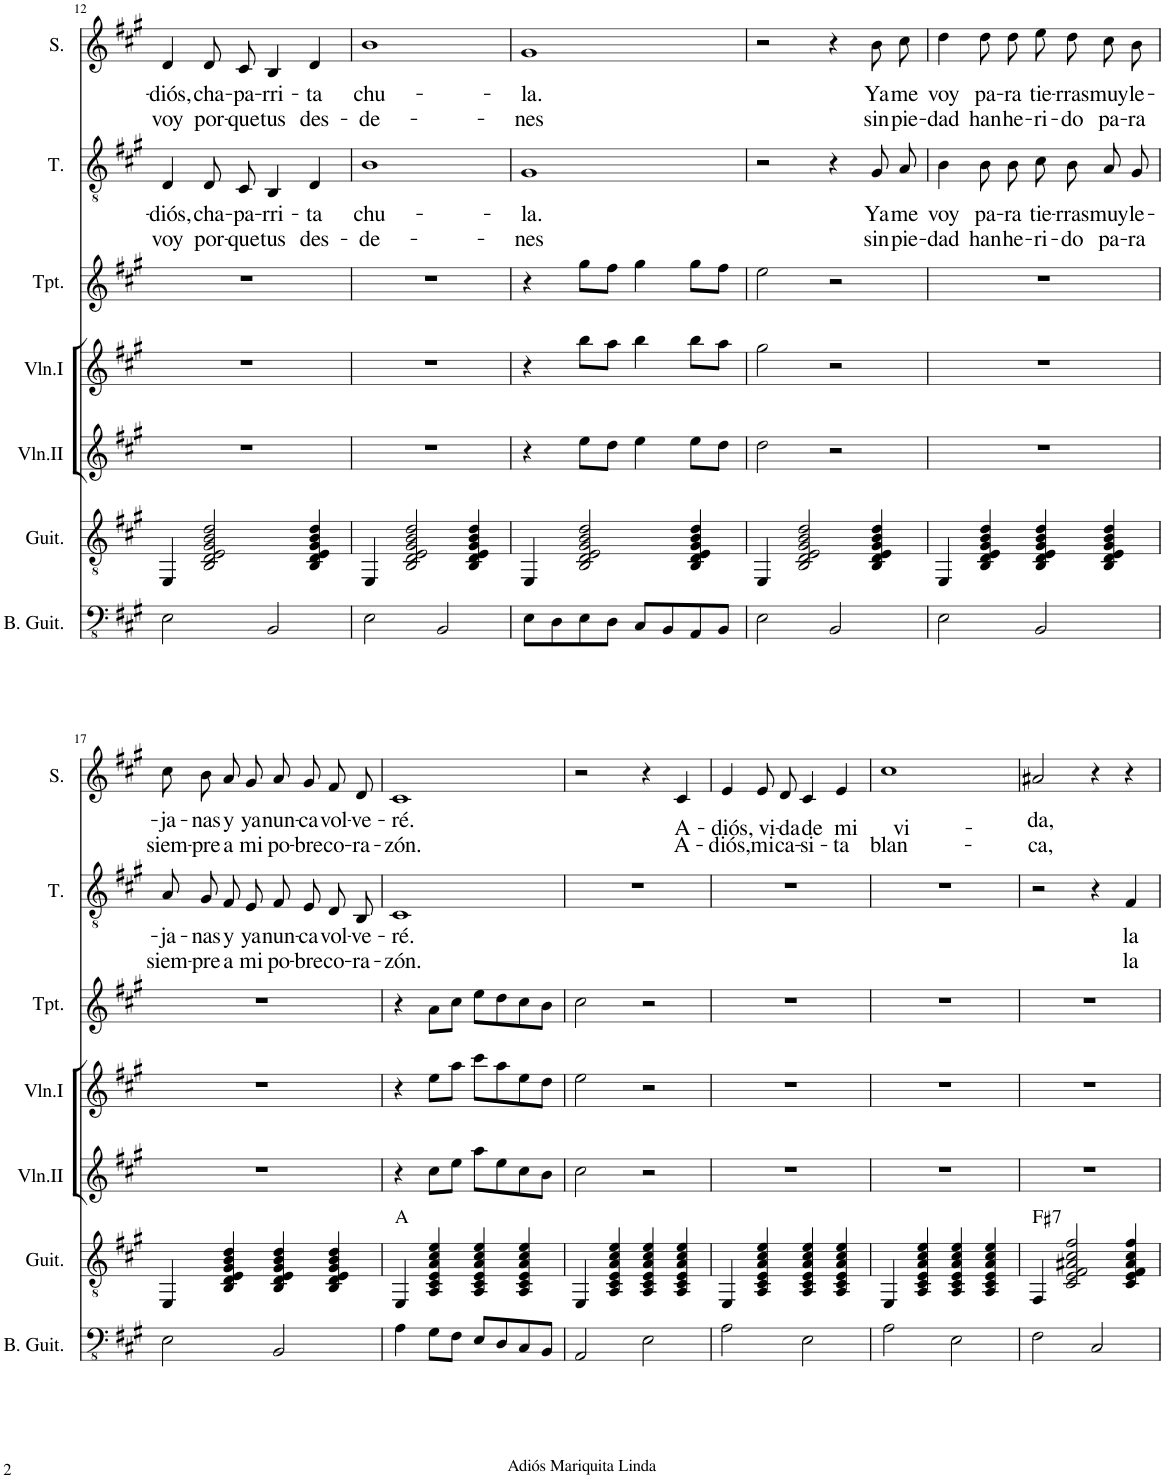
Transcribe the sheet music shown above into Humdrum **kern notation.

**kern	**kern	**harte	**kern	**kern	**kern	**kern	**text	**text	**kern	**text	**text
*part7	*part6	*part6	*part5	*part4	*part3	*part2	*part2	*part2	*part1	*part1	*part1
*staff7	*staff6	*	*staff5	*staff4	*staff3	*staff2	*staff2	*staff2	*staff1	*staff1	*staff1
*I"Bass Guitar	*I"Guitar	*	*I"Violin II	*I"Violin I	*I"Trumpet	*I"Tenor	*	*	*I"Soprano	*	*
*I'B. Guit.	*I'Guit.	*	*I'Vln.II	*I'Vln.I	*I'Tpt.	*I'T.	*	*	*I'S.	*	*
!!LO:PB:g=z
*clefFv4	*clefGv2	*	*clefG2	*clefG2	*clefG2	*clefGv2	*	*	*clefG2	*	*
*k[f#c#g#]	*k[f#c#g#]	*	*k[f#c#g#]	*k[f#c#g#]	*k[f#c#g#]	*k[f#c#g#]	*	*	*k[f#c#g#]	*	*
*M4/4	*M4/4	*	*M4/4	*M4/4	*M4/4	*M4/4	*	*	*M4/4	*	*
*met(c)	*met(c)	*	*met(c)	*met(c)	*met(c)	*met(c)	*	*	*met(c)	*	*
=12	=12	=12	=12	=12	=12	=12	=12	=12	=12	=12	=12
!	!	!	!	!	!	!	!LO:LY:b	!LO:LY:b	!	!LO:LY:b	!LO:LY:b
2EE\	4EE/	.	1r	1r	1r	4D/	-diós,	voy	4d/	-diós,	voy
!	!	!	!	!	!	!	!LO:LY:b	!LO:LY:b	!	!LO:LY:b	!LO:LY:b
.	2BB/ 2D/ 2E/ 2G#/ 2B/ 2d/	.	.	.	.	8D/L	cha-	por-	8d/L	cha-	por-
!	!	!	!	!	!	!	!LO:LY:b	!LO:LY:b	!	!LO:LY:b	!LO:LY:b
.	.	.	.	.	.	8C#/J	-pa-	-que	8c#/J	-pa-	-que
!	!	!	!	!	!	!	!LO:LY:b	!LO:LY:b	!	!LO:LY:b	!LO:LY:b
2BBB/	.	.	.	.	.	4BB/	-rri-	tus	4B/	-rri-	tus
!	!	!	!	!	!	!	!LO:LY:b	!LO:LY:b	!	!LO:LY:b	!LO:LY:b
.	4BB/ 4D/ 4E/ 4G#/ 4B/ 4d/	.	.	.	.	4D/	-ta	des-	4d/	-ta	des-
=13	=13	=13	=13	=13	=13	=13	=13	=13	=13	=13	=13
!	!	!	!	!	!	!	!LO:LY:b	!LO:LY:b	!	!LO:LY:b	!LO:LY:b
2EE\	4EE/	.	1r	1r	1r	1B	chu-	-de-	1b	chu-	-de-
.	2BB/ 2D/ 2E/ 2G#/ 2B/ 2d/	.	.	.	.	.	.	.	.	.	.
2BBB/	.	.	.	.	.	.	.	.	.	.	.
.	4BB/ 4D/ 4E/ 4G#/ 4B/ 4d/	.	.	.	.	.	.	.	.	.	.
=14	=14	=14	=14	=14	=14	=14	=14	=14	=14	=14	=14
!	!	!	!	!	!	!	!LO:LY:b	!LO:LY:b	!	!LO:LY:b	!LO:LY:b
8EE\L	4EE/	.	4r	4r	4r	1G#	-la.	-nes	1g#	-la.	-nes
8DD\	.	.	.	.	.	.	.	.	.	.	.
8EE\	2BB/ 2D/ 2E/ 2G#/ 2B/ 2d/	.	8ee\L	8bb\L	8gg#\L	.	.	.	.	.	.
8DD\J	.	.	8dd\J	8aa\J	8ff#\J	.	.	.	.	.	.
8CC#/L	.	.	4ee\	4bb\	4gg#\	.	.	.	.	.	.
8BBB/	.	.	.	.	.	.	.	.	.	.	.
8AAA/	4BB/ 4D/ 4E/ 4G#/ 4B/ 4d/	.	8ee\L	8bb\L	8gg#\L	.	.	.	.	.	.
8BBB/J	.	.	8dd\J	8aa\J	8ff#\J	.	.	.	.	.	.
=15	=15	=15	=15	=15	=15	=15	=15	=15	=15	=15	=15
2EE\	4EE/	.	2dd\	2gg#\	2ee\	2r	.	.	2r	.	.
.	2BB/ 2D/ 2E/ 2G#/ 2B/ 2d/	.	.	.	.	.	.	.	.	.	.
2BBB/	.	.	2r	2r	2r	4r	.	.	4r	.	.
!	!	!	!	!	!	!	!LO:LY:b	!LO:LY:b	!	!LO:LY:b	!LO:LY:b
.	4BB/ 4D/ 4E/ 4G#/ 4B/ 4d/	.	.	.	.	8G#/L	Ya	sin	8b\L	Ya	sin
!	!	!	!	!	!	!	!LO:LY:b	!LO:LY:b	!	!LO:LY:b	!LO:LY:b
.	.	.	.	.	.	8A/J	me	pie-	8cc#\J	me	pie-
=16	=16	=16	=16	=16	=16	=16	=16	=16	=16	=16	=16
!	!	!	!	!	!	!	!LO:LY:b	!LO:LY:b	!	!LO:LY:b	!LO:LY:b
2EE\	4EE/	.	1r	1r	1r	4B\	voy	-dad	4dd\	voy	-dad
!	!	!	!	!	!	!	!LO:LY:b	!LO:LY:b	!	!LO:LY:b	!LO:LY:b
.	4BB/ 4D/ 4E/ 4G#/ 4B/ 4d/	.	.	.	.	8B\L	pa-	han	8dd\L	pa-	han
!	!	!	!	!	!	!	!LO:LY:b	!LO:LY:b	!	!LO:LY:b	!LO:LY:b
.	.	.	.	.	.	8B\J	-ra	he-	8dd\J	-ra	he-
!	!	!	!	!	!	!	!LO:LY:b	!LO:LY:b	!	!LO:LY:b	!LO:LY:b
2BBB/	4BB/ 4D/ 4E/ 4G#/ 4B/ 4d/	.	.	.	.	8c#\L	tie-	-ri-	8ee\L	tie-	-ri-
!	!	!	!	!	!	!	!LO:LY:b	!LO:LY:b	!	!LO:LY:b	!LO:LY:b
.	.	.	.	.	.	8B\J	-rras	-do	8dd\J	-rras	-do
!	!	!	!	!	!	!	!LO:LY:b	!LO:LY:b	!	!LO:LY:b	!LO:LY:b
.	4BB/ 4D/ 4E/ 4G#/ 4B/ 4d/	.	.	.	.	8A/L	muy	pa-	8cc#\L	muy	pa-
!	!	!	!	!	!	!	!LO:LY:b	!LO:LY:b	!	!LO:LY:b	!LO:LY:b
.	.	.	.	.	.	8G#/J	le-	-ra	8b\J	le-	-ra
!!LO:LB:g=z
=17	=17	=17	=17	=17	=17	=17	=17	=17	=17	=17	=17
!	!	!	!	!	!	!	!LO:LY:b	!LO:LY:b	!	!LO:LY:b	!LO:LY:b
2EE\	4EE/	.	1r	1r	1r	8A/L	-ja-	siem-	8cc#\L	-ja-	siem-
!	!	!	!	!	!	!	!LO:LY:b	!LO:LY:b	!	!LO:LY:b	!LO:LY:b
.	.	.	.	.	.	8G#/J	-nas	-pre	8b\J	-nas	-pre
!	!	!	!	!	!	!	!LO:LY:b	!LO:LY:b	!	!LO:LY:b	!LO:LY:b
.	4BB/ 4D/ 4E/ 4G#/ 4B/ 4d/	.	.	.	.	8F#/L	y	a	8a/L	y	a
!	!	!	!	!	!	!	!LO:LY:b	!LO:LY:b	!	!LO:LY:b	!LO:LY:b
.	.	.	.	.	.	8E/J	ya	mi	8g#/J	ya	mi
!	!	!	!	!	!	!	!LO:LY:b	!LO:LY:b	!	!LO:LY:b	!LO:LY:b
2BBB/	4BB/ 4D/ 4E/ 4G#/ 4B/ 4d/	.	.	.	.	8F#/L	nun-	po-	8a/L	nun-	po-
!	!	!	!	!	!	!	!LO:LY:b	!LO:LY:b	!	!LO:LY:b	!LO:LY:b
.	.	.	.	.	.	8E/J	-ca	-bre	8g#/J	-ca	-bre
!	!	!	!	!	!	!	!LO:LY:b	!LO:LY:b	!	!LO:LY:b	!LO:LY:b
.	4BB/ 4D/ 4E/ 4G#/ 4B/ 4d/	.	.	.	.	8D/L	vol-	co-	8f#/L	vol-	co-
!	!	!	!	!	!	!	!LO:LY:b	!LO:LY:b	!	!LO:LY:b	!LO:LY:b
.	.	.	.	.	.	8BB/J	-ve-	-ra-	8d/J	-ve-	-ra-
=18	=18	=18	=18	=18	=18	=18	=18	=18	=18	=18	=18
!	!	!	!	!	!	!	!LO:LY:b	!LO:LY:b	!	!LO:LY:b	!LO:LY:b
4AA\	4EE/	A:maj	4r	4r	4r	1C#	-ré.	-zón.	1c#	-ré.	-zón.
8GG#\L	4AA/ 4C#/ 4E/ 4A/ 4c#/ 4e/	.	8cc#\L	8ee\L	8a\L	.	.	.	.	.	.
8FF#\J	.	.	8ee\J	8aa\J	8cc#\J	.	.	.	.	.	.
8EE/L	4AA/ 4C#/ 4E/ 4A/ 4c#/ 4e/	.	8aa\L	8ccc#\L	8ee\L	.	.	.	.	.	.
8DD/	.	.	8ee\	8aa\	8dd\	.	.	.	.	.	.
8CC#/	4AA/ 4C#/ 4E/ 4A/ 4c#/ 4e/	.	8cc#\	8ee\	8cc#\	.	.	.	.	.	.
8BBB/J	.	.	8b\J	8dd\J	8b\J	.	.	.	.	.	.
=19	=19	=19	=19	=19	=19	=19	=19	=19	=19	=19	=19
2AAA/	4EE/	.	2cc#\	2ee\	2cc#\	1r	.	.	2r	.	.
.	4AA/ 4C#/ 4E/ 4A/ 4c#/ 4e/	.	.	.	.	.	.	.	.	.	.
2EE\	4AA/ 4C#/ 4E/ 4A/ 4c#/ 4e/	.	2r	2r	2r	.	.	.	4r	.	.
!	!	!	!	!	!	!	!	!	!	!LO:LY:b	!LO:LY:b
.	4AA/ 4C#/ 4E/ 4A/ 4c#/ 4e/	.	.	.	.	.	.	.	4c#/	A-	A-
=20	=20	=20	=20	=20	=20	=20	=20	=20	=20	=20	=20
!	!	!	!	!	!	!	!	!	!	!LO:LY:b	!LO:LY:b
2AA\	4EE/	.	1r	1r	1r	1r	.	.	4e/	-diós,	-diós,
!	!	!	!	!	!	!	!	!	!	!LO:LY:b	!LO:LY:b
.	4AA/ 4C#/ 4E/ 4A/ 4c#/ 4e/	.	.	.	.	.	.	.	8e/L	vi-	mi
!	!	!	!	!	!	!	!	!	!	!LO:LY:b	!LO:LY:b
.	.	.	.	.	.	.	.	.	8d/J	-da	ca-
!	!	!	!	!	!	!	!	!	!	!LO:LY:b	!LO:LY:b
2EE\	4AA/ 4C#/ 4E/ 4A/ 4c#/ 4e/	.	.	.	.	.	.	.	4c#/	de	-si-
!	!	!	!	!	!	!	!	!	!	!LO:LY:b	!LO:LY:b
.	4AA/ 4C#/ 4E/ 4A/ 4c#/ 4e/	.	.	.	.	.	.	.	4e/	mi	-ta
=21	=21	=21	=21	=21	=21	=21	=21	=21	=21	=21	=21
!	!	!	!	!	!	!	!	!	!	!LO:LY:b	!LO:LY:b
2AA\	4EE/	.	1r	1r	1r	1r	.	.	1cc#	vi-	blan-
.	4AA/ 4C#/ 4E/ 4A/ 4c#/ 4e/	.	.	.	.	.	.	.	.	.	.
2EE\	4AA/ 4C#/ 4E/ 4A/ 4c#/ 4e/	.	.	.	.	.	.	.	.	.	.
.	4AA/ 4C#/ 4E/ 4A/ 4c#/ 4e/	.	.	.	.	.	.	.	.	.	.
=22	=22	=22	=22	=22	=22	=22	=22	=22	=22	=22	=22
!	!	!LO:H:kt=7	!	!	!	!	!	!	!	!LO:LY:b	!LO:LY:b
2FF#\	4FF#/	F#:7	1r	1r	1r	2r	.	.	2a#X/	-da,	-ca,
.	2C#/ 2E/ 2F#/ 2A#X/ 2c#/ 2f#/	.	.	.	.	.	.	.	.	.	.
2CC#/	.	.	.	.	.	4r	.	.	4r	.	.
!	!	!	!	!	!	!	!LO:LY:b	!LO:LY:b	!	!	!
.	4C#/ 4E/ 4F#/ 4A#/ 4c#/ 4f#/	.	.	.	.	4F#/	la	la	4r	.	.
=	=	=	=	=	=	=	=	=	=	=	=
*-	*-	*-	*-	*-	*-	*-	*-	*-	*-	*-	*-
